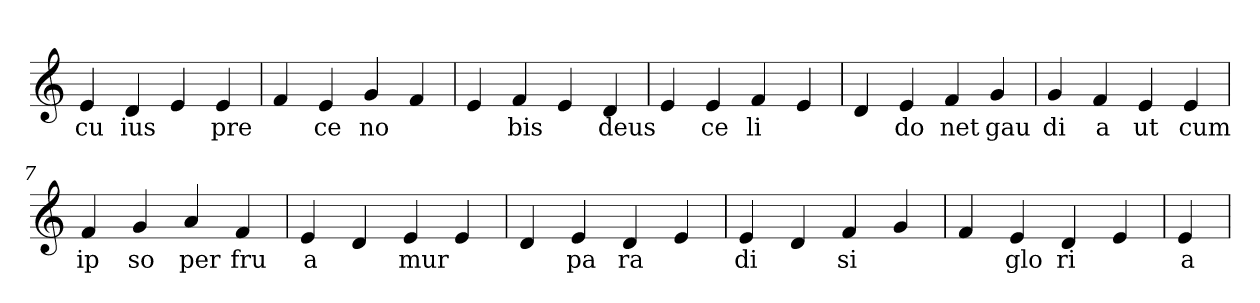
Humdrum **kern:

**kern	**text
*part1	*part1
*staff1	*staff1
*clefG2	*
=1	=1
4e	cu
4d	ius
4e	.
4e	pre
=2	=2
4f	.
4e	ce
4g	no
4f	.
=3	=3
4e	.
4f	bis
4e	.
4d	deus
=4	=4
4e	.
4e	ce
4f	li
4e	.
=5	=5
4d	.
4e	do
4f	net
4g	gau
=6	=6
4g	di
4f	a
4e	ut
4e	cum
=7	=7
4f	ip
4g	so
4a	per
4f	fru
=8	=8
4e	a
4d	.
4e	mur
4e	.
=9	=9
4d	.
4e	pa
4d	ra
4e	.
=10	=10
4e	di
4d	.
4f	si
4g	.
=11	=11
4f	.
4e	glo
4d	ri
4e	.
=12	=12
4e	a
=	=
*-	*-
